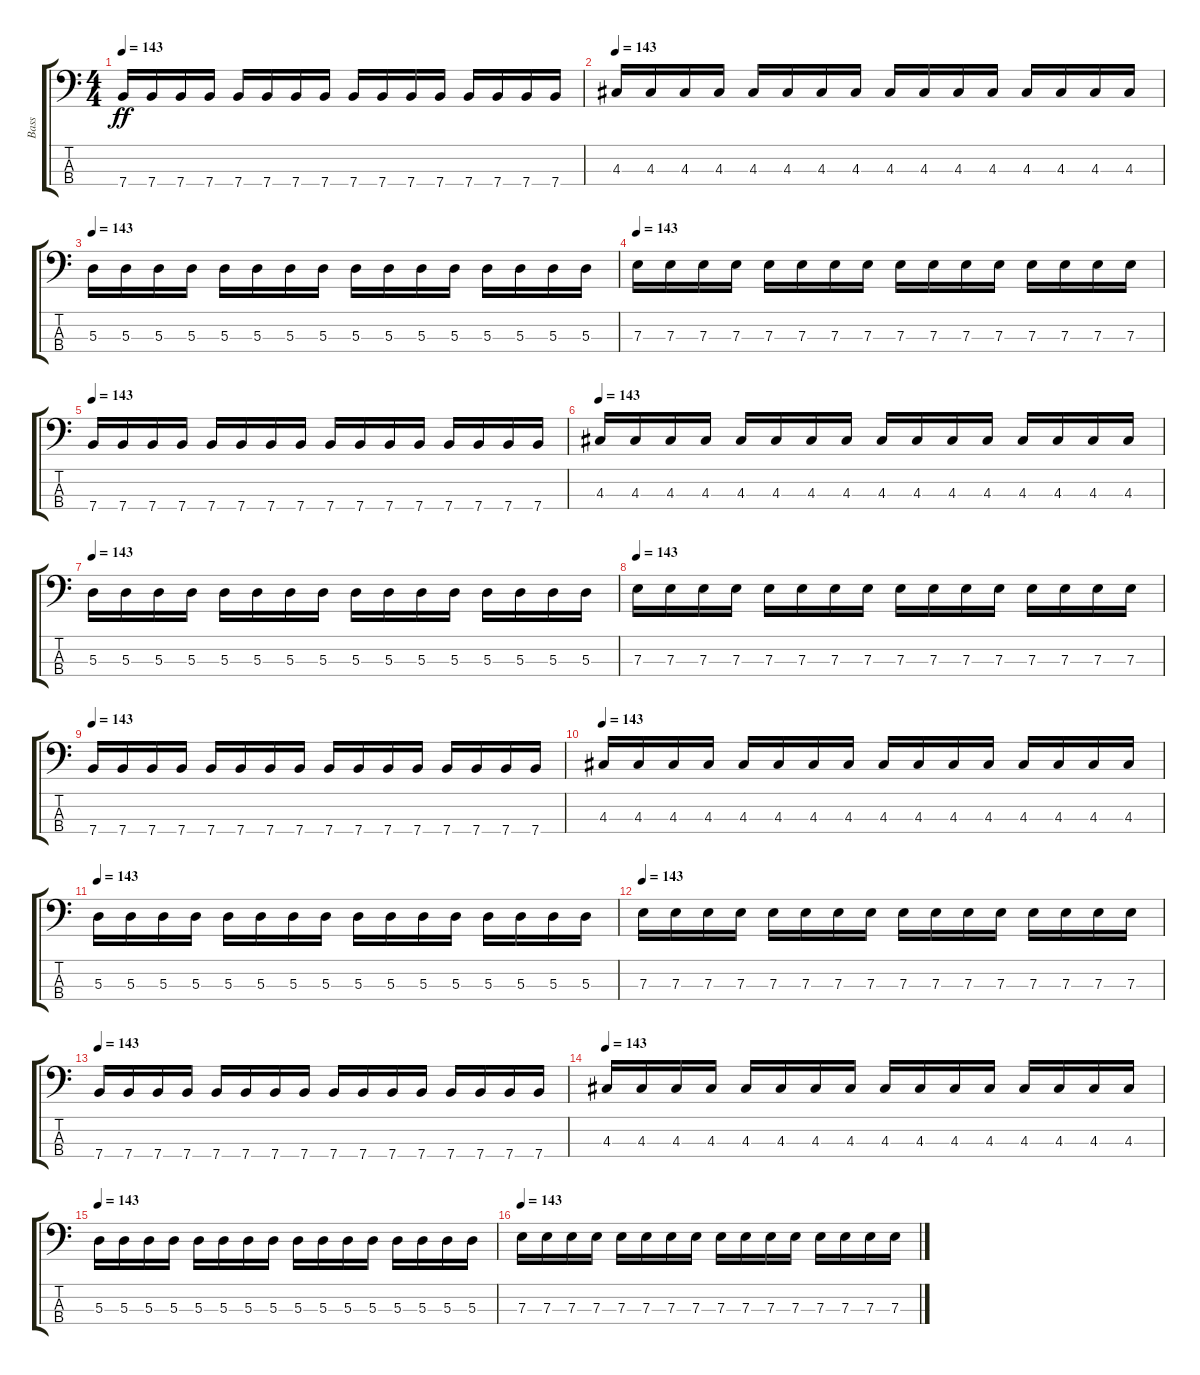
\track ("Bass" "Bass") {instrument electricbassfinger}
\staff {score tabs}
\tuning (G2 D2 A1 E1) {hide}
\ts (4 4)
\tempo 143
\clef f4
\ks c
7.4.16{dy ff} 7.4.16 7.4.16 7.4.16 7.4.16 7.4.16 7.4.16 7.4.16 7.4.16 7.4.16 7.4.16 7.4.16 7.4.16 7.4.16 7.4.16 7.4.16 |
\tempo 143
4.3.16 4.3.16 4.3.16 4.3.16 4.3.16 4.3.16 4.3.16 4.3.16 4.3.16 4.3.16 4.3.16 4.3.16 4.3.16 4.3.16 4.3.16 4.3.16 |
\tempo 143
5.3.16 5.3.16 5.3.16 5.3.16 5.3.16 5.3.16 5.3.16 5.3.16 5.3.16 5.3.16 5.3.16 5.3.16 5.3.16 5.3.16 5.3.16 5.3.16 |
\tempo 143
7.3.16 7.3.16 7.3.16 7.3.16 7.3.16 7.3.16 7.3.16 7.3.16 7.3.16 7.3.16 7.3.16 7.3.16 7.3.16 7.3.16 7.3.16 7.3.16 |
\tempo 143
7.4.16 7.4.16 7.4.16 7.4.16 7.4.16 7.4.16 7.4.16 7.4.16 7.4.16 7.4.16 7.4.16 7.4.16 7.4.16 7.4.16 7.4.16 7.4.16 |
\tempo 143
4.3.16 4.3.16 4.3.16 4.3.16 4.3.16 4.3.16 4.3.16 4.3.16 4.3.16 4.3.16 4.3.16 4.3.16 4.3.16 4.3.16 4.3.16 4.3.16 |
\tempo 143
5.3.16 5.3.16 5.3.16 5.3.16 5.3.16 5.3.16 5.3.16 5.3.16 5.3.16 5.3.16 5.3.16 5.3.16 5.3.16 5.3.16 5.3.16 5.3.16 |
\tempo 143
7.3.16 7.3.16 7.3.16 7.3.16 7.3.16 7.3.16 7.3.16 7.3.16 7.3.16 7.3.16 7.3.16 7.3.16 7.3.16 7.3.16 7.3.16 7.3.16 |
\tempo 143
7.4.16 7.4.16 7.4.16 7.4.16 7.4.16 7.4.16 7.4.16 7.4.16 7.4.16 7.4.16 7.4.16 7.4.16 7.4.16 7.4.16 7.4.16 7.4.16 |
\tempo 143
4.3.16 4.3.16 4.3.16 4.3.16 4.3.16 4.3.16 4.3.16 4.3.16 4.3.16 4.3.16 4.3.16 4.3.16 4.3.16 4.3.16 4.3.16 4.3.16 |
\tempo 143
5.3.16 5.3.16 5.3.16 5.3.16 5.3.16 5.3.16 5.3.16 5.3.16 5.3.16 5.3.16 5.3.16 5.3.16 5.3.16 5.3.16 5.3.16 5.3.16 |
\tempo 143
7.3.16 7.3.16 7.3.16 7.3.16 7.3.16 7.3.16 7.3.16 7.3.16 7.3.16 7.3.16 7.3.16 7.3.16 7.3.16 7.3.16 7.3.16 7.3.16 |
\tempo 143
7.4.16 7.4.16 7.4.16 7.4.16 7.4.16 7.4.16 7.4.16 7.4.16 7.4.16 7.4.16 7.4.16 7.4.16 7.4.16 7.4.16 7.4.16 7.4.16 |
\tempo 143
4.3.16 4.3.16 4.3.16 4.3.16 4.3.16 4.3.16 4.3.16 4.3.16 4.3.16 4.3.16 4.3.16 4.3.16 4.3.16 4.3.16 4.3.16 4.3.16 |
\tempo 143
5.3.16 5.3.16 5.3.16 5.3.16 5.3.16 5.3.16 5.3.16 5.3.16 5.3.16 5.3.16 5.3.16 5.3.16 5.3.16 5.3.16 5.3.16 5.3.16 |
\tempo 143
7.3.16 7.3.16 7.3.16 7.3.16 7.3.16 7.3.16 7.3.16 7.3.16 7.3.16 7.3.16 7.3.16 7.3.16 7.3.16 7.3.16 7.3.16 7.3.16
